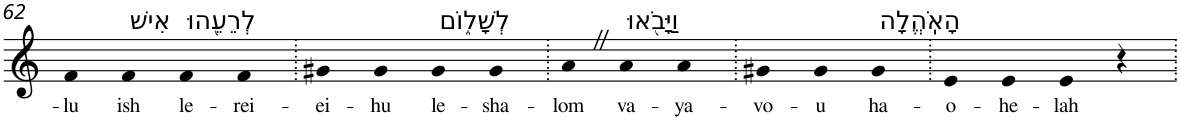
**kern	**text
*part1	*part1
*staff1	*staff1
*I"Piano	*
*I'Pno	*
!!LO:PB:g=z
*clefG2	*
*k[]	*
=62	=62
!	!LO:LY:b
4f	-lu
!LO:TX:a:t=אִישׁ	!
!	!LO:LY:b
4f	ish
!LO:TX:a:t=לְרֵעֵ֖הוּ	!
!	!LO:LY:b
4f	le-
!	!LO:LY:b
4f	-rei-
=63.	=63.
!	!LO:LY:b
4g#X	-ei-
!	!LO:LY:b
4g#	-hu
!LO:TX:a:t=לְשָׁל֑וֹם	!
!	!LO:LY:b
4g#	le-
!	!LO:LY:b
4g#	-sha-
=64.	=64.
!	!LO:LY:b
4aZ	-lom
!LO:TX:a:t=וַיָּבֹ֖אוּ	!
!	!LO:LY:b
4a	va-
!	!LO:LY:b
4a	-ya-
=65.	=65.
!	!LO:LY:b
4g#X	-vo-
!	!LO:LY:b
4g#	-u
!LO:TX:a:t=הָאֹֽהֱלָה	!
!	!LO:LY:b
4g#	ha-
=66.	=66.
!	!LO:LY:b
4e	-o-
!	!LO:LY:b
4e	-he-
!	!LO:LY:b
4e	-lah
4r	.
=.	=.
*-	*-
